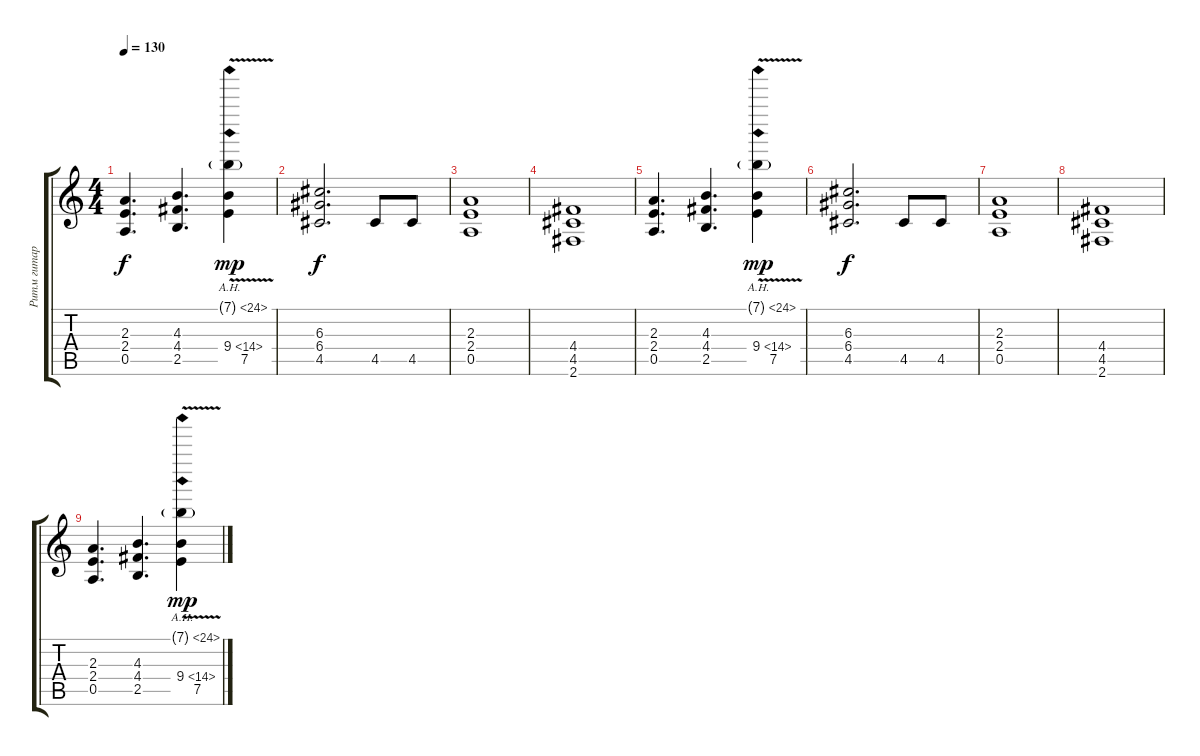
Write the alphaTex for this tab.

\track ("Ритм гитара" "Ритм гитар") {instrument distortionguitar}
\staff {score tabs}
\tuning (E4 B3 G3 D3 A2 E2) {hide}
\ts (4 4)
\tempo 130
\clef g2
\ks c
(2.3 2.4 0.5).4{d dy f} (4.3 4.4 2.5).4{d} (7.1{ah 17 g} 9.4{ah 5 v} 7.5).4{dy mp} |
(6.3 6.4 4.5).2{d dy f volume 13} 4.5.8 4.5.8 |
(2.3 2.4 0.5).1 |
(4.4 4.5 2.6).1 |
(2.3 2.4 0.5).4{d volume 0} (4.3 4.4 2.5).4{d} (7.1{ah 17 g} 9.4{ah 5 v} 7.5).4{dy mp} |
(6.3 6.4 4.5).2{d dy f} 4.5.8 4.5.8 |
(2.3 2.4 0.5).1 |
(4.4 4.5 2.6).1 |
(2.3 2.4 0.5).4{d} (4.3 4.4 2.5).4{d} (7.1{ah 17 g} 9.4{ah 5 v} 7.5).4{dy mp}
